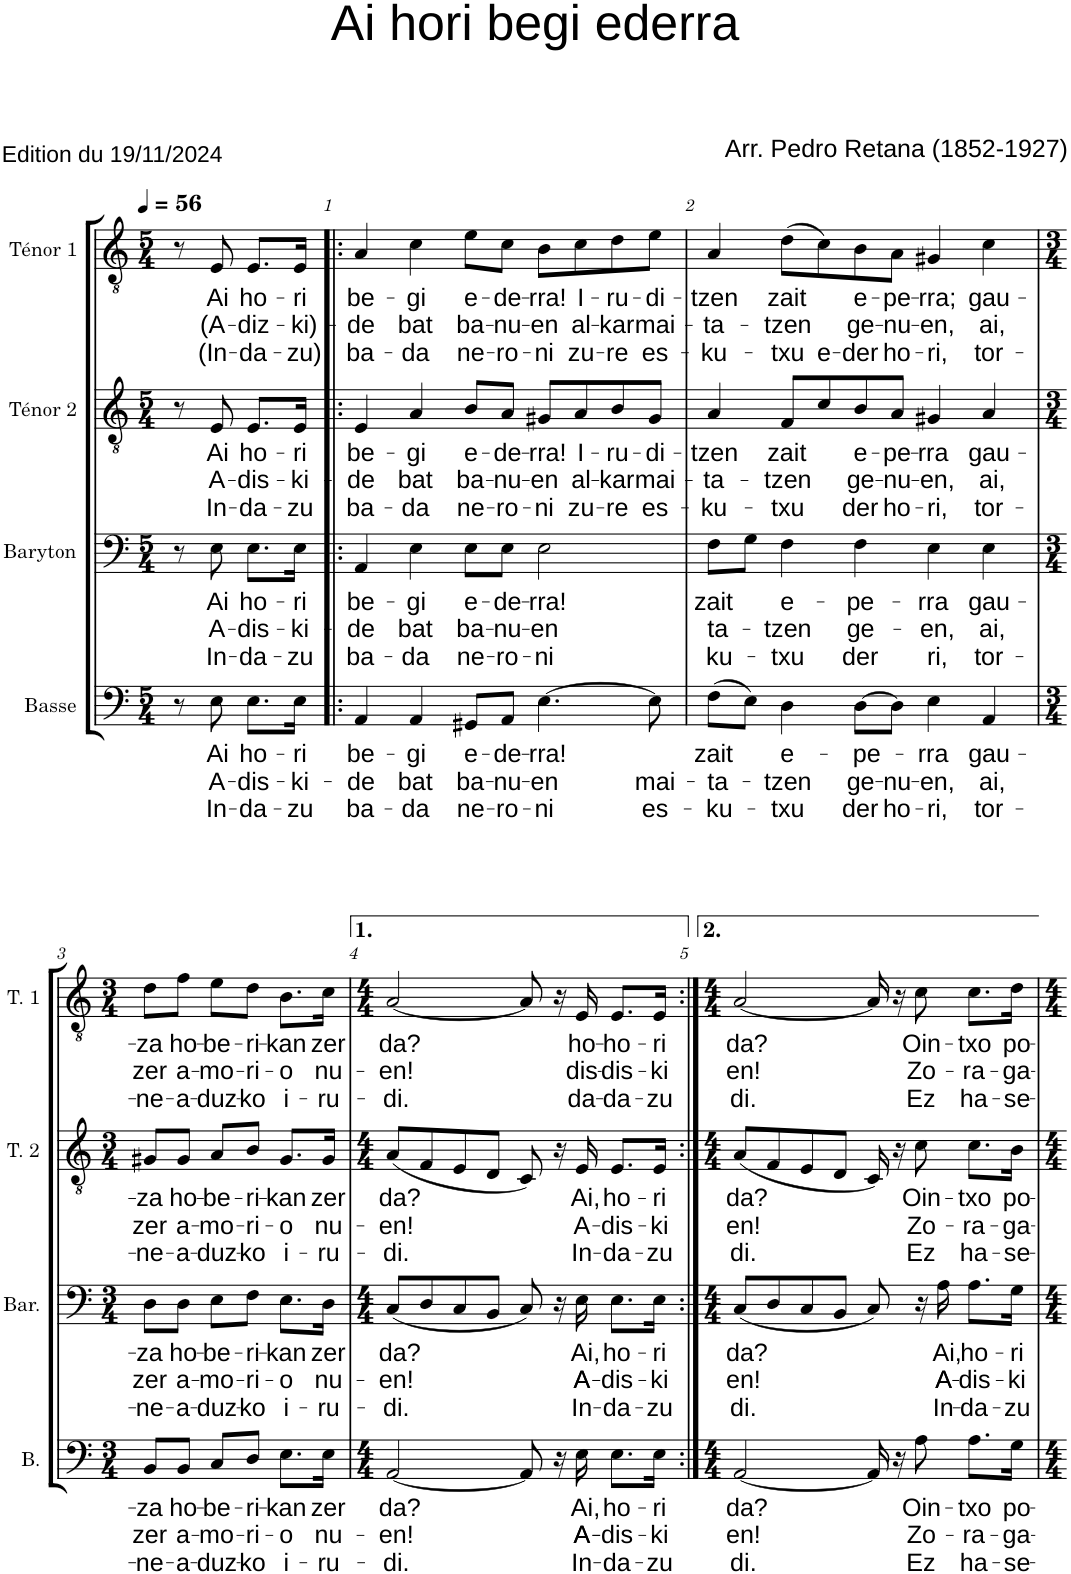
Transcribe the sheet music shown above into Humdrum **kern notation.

**kern	**text	**text	**text	**kern	**text	**text	**text	**kern	**text	**text	**text	**kern	**text	**text	**text
*part4	*part4	*part4	*part4	*part3	*part3	*part3	*part3	*part2	*part2	*part2	*part2	*part1	*part1	*part1	*part1
*staff4	*staff4	*staff4	*staff4	*staff3	*staff3	*staff3	*staff3	*staff2	*staff2	*staff2	*staff2	*staff1	*staff1	*staff1	*staff1
*I"Basse	*	*	*	*I"Baryton	*	*	*	*I"Ténor 2	*	*	*	*I"Ténor 1	*	*	*
*I'B.	*	*	*	*I'Bar.	*	*	*	*I'T. 2	*	*	*	*I'T. 1	*	*	*
*clefF4	*	*	*	*clefF4	*	*	*	*clefGv2	*	*	*	*clefGv2	*	*	*
*k[]	*	*	*	*k[]	*	*	*	*k[]	*	*	*	*k[]	*	*	*
*M5/4	*	*	*	*M5/4	*	*	*	*M5/4	*	*	*	*M5/4	*	*	*
*MM56	*	*	*	*MM56	*	*	*	*MM56	*	*	*	*MM56	*	*	*
=	=	=	=	=	=	=	=	=	=	=	=	=	=	=	=
8r	.	.	.	8r	.	.	.	8r	.	.	.	8r	.	.	.
!	!LO:LY:b	!LO:LY:b	!LO:LY:b	!	!LO:LY:b	!LO:LY:b	!LO:LY:b	!	!LO:LY:b	!LO:LY:b	!LO:LY:b	!	!LO:LY:b	!LO:LY:b	!LO:LY:b
8E\	Ai	A-	In-	8E\	Ai	A-	In-	8E/	Ai	A-	In-	8E/	Ai	(A-	(In-
!	!LO:LY:b	!LO:LY:b	!LO:LY:b	!	!LO:LY:b	!LO:LY:b	!LO:LY:b	!	!LO:LY:b	!LO:LY:b	!LO:LY:b	!	!LO:LY:b	!LO:LY:b	!LO:LY:b
8.E\L	ho-	-dis-	-da-	8.E\L	ho-	-dis-	-da-	8.E/L	ho-	-dis-	-da-	8.E/L	ho-	-diz-	-da-
!	!LO:LY:b	!LO:LY:b	!LO:LY:b	!	!LO:LY:b	!LO:LY:b	!LO:LY:b	!	!LO:LY:b	!LO:LY:b	!LO:LY:b	!	!LO:LY:b	!LO:LY:b	!LO:LY:b
16E\Jk	-ri	-ki-	-zu	16E\Jk	-ri	-ki-	-zu	16E/Jk	-ri	-ki-	-zu	16E/Jk	-ri	-ki)-	-zu)
=1!|:	=1!|:	=1!|:	=1!|:	=1!|:	=1!|:	=1!|:	=1!|:	=1!|:	=1!|:	=1!|:	=1!|:	=1!|:	=1!|:	=1!|:	=1!|:
!	!LO:LY:b	!LO:LY:b	!LO:LY:b	!	!LO:LY:b	!LO:LY:b	!LO:LY:b	!	!LO:LY:b	!LO:LY:b	!LO:LY:b	!	!LO:LY:b	!LO:LY:b	!LO:LY:b
4AA/	be-	-de	ba-	4AA/	be-	-de	ba-	4E/	be-	-de	ba-	4A/	be-	-de	ba-
!	!LO:LY:b	!LO:LY:b	!LO:LY:b	!	!LO:LY:b	!LO:LY:b	!LO:LY:b	!	!LO:LY:b	!LO:LY:b	!LO:LY:b	!	!LO:LY:b	!LO:LY:b	!LO:LY:b
4AA/	-gi	bat	-da	4E\	-gi	bat	-da	4A/	-gi	bat	-da	4c\	-gi	bat	-da
!	!LO:LY:b	!LO:LY:b	!LO:LY:b	!	!LO:LY:b	!LO:LY:b	!LO:LY:b	!	!LO:LY:b	!LO:LY:b	!LO:LY:b	!	!LO:LY:b	!LO:LY:b	!LO:LY:b
8GG#X/L	e-	ba-	ne-	8E\L	e-	ba-	ne-	8B/L	e-	ba-	ne-	8e\L	e-	ba-	ne-
!	!LO:LY:b	!LO:LY:b	!LO:LY:b	!	!LO:LY:b	!LO:LY:b	!LO:LY:b	!	!LO:LY:b	!LO:LY:b	!LO:LY:b	!	!LO:LY:b	!LO:LY:b	!LO:LY:b
8AA/J	-de-	-nu-	-ro-	8E\J	-de-	-nu-	-ro-	8A/J	-de-	-nu-	-ro-	8c\J	-de-	-nu-	-ro-
!	!LO:LY:b	!LO:LY:b	!LO:LY:b	!	!LO:LY:b	!LO:LY:b	!LO:LY:b	!	!LO:LY:b	!LO:LY:b	!LO:LY:b	!	!LO:LY:b	!LO:LY:b	!LO:LY:b
[4.E\	-rra!	-en	-ni	2E\	-rra!	-en	-ni	8G#X/L	-rra!	-en	-ni	8B\L	-rra!	-en	-ni
!	!	!	!	!	!	!	!	!	!LO:LY:b	!LO:LY:b	!LO:LY:b	!	!LO:LY:b	!LO:LY:b	!LO:LY:b
.	.	.	.	.	.	.	.	8A/	I-	al-	zu-	8c\	I-	al-	zu-
!	!	!	!	!	!	!	!	!	!LO:LY:b	!LO:LY:b	!LO:LY:b	!	!LO:LY:b	!LO:LY:b	!LO:LY:b
.	.	.	.	.	.	.	.	8B/	-ru-	-kar	-re	8d\	-ru-	-kar	-re
!	!	!LO:LY:b	!LO:LY:b	!	!	!	!	!	!LO:LY:b	!LO:LY:b	!LO:LY:b	!	!LO:LY:b	!LO:LY:b	!LO:LY:b
8E\]	.	mai-	es-	.	.	.	.	8G#/J	-di-	mai-	es-	8e\J	-di-	mai-	es-
=2	=2	=2	=2	=2	=2	=2	=2	=2	=2	=2	=2	=2	=2	=2	=2
!	!LO:LY:b	!LO:LY:b	!LO:LY:b	!	!LO:LY:b	!LO:LY:b	!LO:LY:b	!	!LO:LY:b	!LO:LY:b	!LO:LY:b	!	!LO:LY:b	!LO:LY:b	!LO:LY:b
(8F\L	-zait	-ta-	-ku-	8F\L	-zait	-ta-	-ku-	4A/	-tzen	-ta-	-ku-	4A/	-tzen	-ta-	-ku-
8E\J)	.	.	.	8G\J	.	.	.	.	.	.	.	.	.	.	.
!	!LO:LY:b	!LO:LY:b	!LO:LY:b	!	!LO:LY:b	!LO:LY:b	!LO:LY:b	!	!LO:LY:b	!LO:LY:b	!LO:LY:b	!	!LO:LY:b	!LO:LY:b	!LO:LY:b
4D\	e-	-tzen	-txu	4F\	e-	-tzen	-txu	8F/L	zait	-tzen	-txu	(8d\L	zait	-tzen	-txu
!	!	!	!	!	!	!	!	!	!	!	!	!	!	!	!LO:LY:b
.	.	.	.	.	.	.	.	8c/	.	.	.	8c\)	.	.	e-
!	!LO:LY:b	!LO:LY:b	!LO:LY:b	!	!LO:LY:b	!LO:LY:b	!LO:LY:b	!	!LO:LY:b	!LO:LY:b	!LO:LY:b	!	!LO:LY:b	!LO:LY:b	!LO:LY:b
[8D\L	-pe-	ge-	-der	4F\	-pe-	ge-	-der	8B/	e-	ge-	-der	8B\	e-	ge-	-der
!	!	!LO:LY:b	!LO:LY:b	!	!	!	!	!	!LO:LY:b	!LO:LY:b	!LO:LY:b	!	!LO:LY:b	!LO:LY:b	!LO:LY:b
8D\J]	.	-nu-	ho-	.	.	.	.	8A/J	-pe-	-nu-	ho-	8A\J	-pe-	-nu-	ho-
!	!LO:LY:b	!LO:LY:b	!LO:LY:b	!	!LO:LY:b	!LO:LY:b	!LO:LY:b	!	!LO:LY:b	!LO:LY:b	!LO:LY:b	!	!LO:LY:b	!LO:LY:b	!LO:LY:b
4E\	-rra	-en,	-ri,	4E\	-rra	-en,	-ri,	4G#X/	-rra	-en,	-ri,	4G#X/	-rra;	-en,	-ri,
!	!LO:LY:b	!LO:LY:b	!LO:LY:b	!	!LO:LY:b	!LO:LY:b	!LO:LY:b	!	!LO:LY:b	!LO:LY:b	!LO:LY:b	!	!LO:LY:b	!LO:LY:b	!LO:LY:b
4AA/	gau-	ai,	tor-	4E\	gau-	ai,	tor-	4A/	gau-	ai,	tor-	4c\	gau-	ai,	tor-
!!LO:LB:g=z
=3	=3	=3	=3	=3	=3	=3	=3	=3	=3	=3	=3	=3	=3	=3	=3
*M3/4	*	*	*	*M3/4	*	*	*	*M3/4	*	*	*	*M3/4	*	*	*
!	!LO:LY:b	!LO:LY:b	!LO:LY:b	!	!LO:LY:b	!LO:LY:b	!LO:LY:b	!	!LO:LY:b	!LO:LY:b	!LO:LY:b	!	!LO:LY:b	!LO:LY:b	!LO:LY:b
8BB/L	-za	zer	-ne-	8D\L	-za	zer	-ne-	8G#X/L	-za	zer	-ne-	8d\L	-za	zer	-ne-
!	!LO:LY:b	!LO:LY:b	!LO:LY:b	!	!LO:LY:b	!LO:LY:b	!LO:LY:b	!	!LO:LY:b	!LO:LY:b	!LO:LY:b	!	!LO:LY:b	!LO:LY:b	!LO:LY:b
8BB/J	ho-	a-	-a-	8D\J	ho-	a-	-a-	8G#/J	ho-	a-	-a-	8f\J	ho-	a-	-a-
!	!LO:LY:b	!LO:LY:b	!LO:LY:b	!	!LO:LY:b	!LO:LY:b	!LO:LY:b	!	!LO:LY:b	!LO:LY:b	!LO:LY:b	!	!LO:LY:b	!LO:LY:b	!LO:LY:b
8C/L	-be-	-mo-	-duz-	8E\L	-be-	-mo-	-duz-	8A/L	-be-	-mo-	-duz-	8e\L	-be-	-mo-	-duz-
!	!LO:LY:b	!LO:LY:b	!LO:LY:b	!	!LO:LY:b	!LO:LY:b	!LO:LY:b	!	!LO:LY:b	!LO:LY:b	!LO:LY:b	!	!LO:LY:b	!LO:LY:b	!LO:LY:b
8D/J	-ri-	-ri-	-ko	8F\J	-ri-	-ri-	-ko	8B/J	-ri-	-ri-	-ko	8d\J	-ri-	-ri-	-ko
!	!LO:LY:b	!LO:LY:b	!LO:LY:b	!	!LO:LY:b	!LO:LY:b	!LO:LY:b	!	!LO:LY:b	!LO:LY:b	!LO:LY:b	!	!LO:LY:b	!LO:LY:b	!LO:LY:b
8.E\L	-kan	-o	i-	8.E\L	-kan	-o	i-	8.G#/L	-kan	-o	i-	8.B\L	-kan	-o	i-
!	!LO:LY:b	!LO:LY:b	!LO:LY:b	!	!LO:LY:b	!LO:LY:b	!LO:LY:b	!	!LO:LY:b	!LO:LY:b	!LO:LY:b	!	!LO:LY:b	!LO:LY:b	!LO:LY:b
16E\Jk	zer	nu-	-ru-	16D\Jk	zer	nu-	-ru-	16G#/Jk	zer	nu-	-ru-	16c\Jk	zer	nu-	-ru-
=4	=4	=4	=4	=4	=4	=4	=4	=4	=4	=4	=4	=4	=4	=4	=4
*M4/4	*	*	*	*M4/4	*	*	*	*M4/4	*	*	*	*M4/4	*	*	*
!	!LO:LY:b	!LO:LY:b	!LO:LY:b	!	!LO:LY:b	!LO:LY:b	!LO:LY:b	!	!LO:LY:b	!LO:LY:b	!LO:LY:b	!	!LO:LY:b	!LO:LY:b	!LO:LY:b
[2AA/	da?	-en!	-di.	(8C/L	da?	-en!	-di.	(8A/L	da?	-en!	-di.	[2A/	da?	-en!	-di.
.	.	.	.	8D/	.	.	.	8F/	.	.	.	.	.	.	.
.	.	.	.	8C/	.	.	.	8E/	.	.	.	.	.	.	.
.	.	.	.	8BB/J	.	.	.	8D/J	.	.	.	.	.	.	.
8AA/]	.	.	.	8C/)	.	.	.	8C/)	.	.	.	8A/]	.	.	.
16r	.	.	.	16r	.	.	.	16r	.	.	.	16r	.	.	.
!	!LO:LY:b	!LO:LY:b	!LO:LY:b	!	!LO:LY:b	!LO:LY:b	!LO:LY:b	!	!LO:LY:b	!LO:LY:b	!LO:LY:b	!	!LO:LY:b	!LO:LY:b	!LO:LY:b
16E\	Ai,	A-	In-	16E\	Ai,	A-	In-	16E/	Ai,	A-	In-	16E/	ho-	-dis-	-da-
!	!LO:LY:b	!LO:LY:b	!LO:LY:b	!	!LO:LY:b	!LO:LY:b	!LO:LY:b	!	!LO:LY:b	!LO:LY:b	!LO:LY:b	!	!LO:LY:b	!LO:LY:b	!LO:LY:b
8.E\L	ho-	-dis-	-da-	8.E\L	ho-	-dis-	-da-	8.E/L	ho-	-dis-	-da-	8.E/L	ho-	-dis-	-da-
!	!LO:LY:b	!LO:LY:b	!LO:LY:b	!	!LO:LY:b	!LO:LY:b	!LO:LY:b	!	!LO:LY:b	!LO:LY:b	!LO:LY:b	!	!LO:LY:b	!LO:LY:b	!LO:LY:b
16E\Jk	-ri	-ki	-zu	16E\Jk	-ri	-ki	-zu	16E/Jk	-ri	-ki	-zu	16E/Jk	-ri	-ki	-zu
=5:|!	=5:|!	=5:|!	=5:|!	=5:|!	=5:|!	=5:|!	=5:|!	=5:|!	=5:|!	=5:|!	=5:|!	=5:|!	=5:|!	=5:|!	=5:|!
*M4/4	*	*	*	*M4/4	*	*	*	*M4/4	*	*	*	*M4/4	*	*	*
!	!LO:LY:b	!LO:LY:b	!LO:LY:b	!	!LO:LY:b	!LO:LY:b	!LO:LY:b	!	!LO:LY:b	!LO:LY:b	!LO:LY:b	!	!LO:LY:b	!LO:LY:b	!LO:LY:b
[2AA/	da?	en!	di.	(8C/L	da?	-en!	-di.	(8A/L	da?	-en!	-di.	[2A/	da?	en!	di.
.	.	.	.	8D/	.	.	.	8F/	.	.	.	.	.	.	.
.	.	.	.	8C/	.	.	.	8E/	.	.	.	.	.	.	.
.	.	.	.	8BB/J	.	.	.	8D/J	.	.	.	.	.	.	.
16AA/]	.	.	.	8C/)	.	.	.	16C/)	.	.	.	16A/]	.	.	.
16r	.	.	.	.	.	.	.	16r	.	.	.	16r	.	.	.
!	!LO:LY:b	!LO:LY:b	!LO:LY:b	!	!	!	!	!	!LO:LY:b	!LO:LY:b	!LO:LY:b	!	!LO:LY:b	!LO:LY:b	!LO:LY:b
8A\	Oin-	Zo-	Ez	16r	.	.	.	8c\	Oin-	Zo-	Ez	8c\	Oin-	Zo-	Ez
!	!	!	!	!	!LO:LY:b	!LO:LY:b	!LO:LY:b	!	!	!	!	!	!	!	!
.	.	.	.	16A\	Ai,	A-	In-	.	.	.	.	.	.	.	.
!	!LO:LY:b	!LO:LY:b	!LO:LY:b	!	!LO:LY:b	!LO:LY:b	!LO:LY:b	!	!LO:LY:b	!LO:LY:b	!LO:LY:b	!	!LO:LY:b	!LO:LY:b	!LO:LY:b
8.A\L	-txo	-ra-	ha-	8.A\L	ho-	-dis-	-da-	8.c\L	-txo	-ra-	ha-	8.c\L	-txo	-ra-	ha-
!	!LO:LY:b	!LO:LY:b	!LO:LY:b	!	!LO:LY:b	!LO:LY:b	!LO:LY:b	!	!LO:LY:b	!LO:LY:b	!LO:LY:b	!	!LO:LY:b	!LO:LY:b	!LO:LY:b
16G\Jk	po-	-ga-	-se-	16G\Jk	-ri	-ki	-zu	16B\Jk	po-	-ga-	-se-	16d\Jk	po-	-ga-	-se-
=	=	=	=	=	=	=	=	=	=	=	=	=	=	=	=
*-	*-	*-	*-	*-	*-	*-	*-	*-	*-	*-	*-	*-	*-	*-	*-
